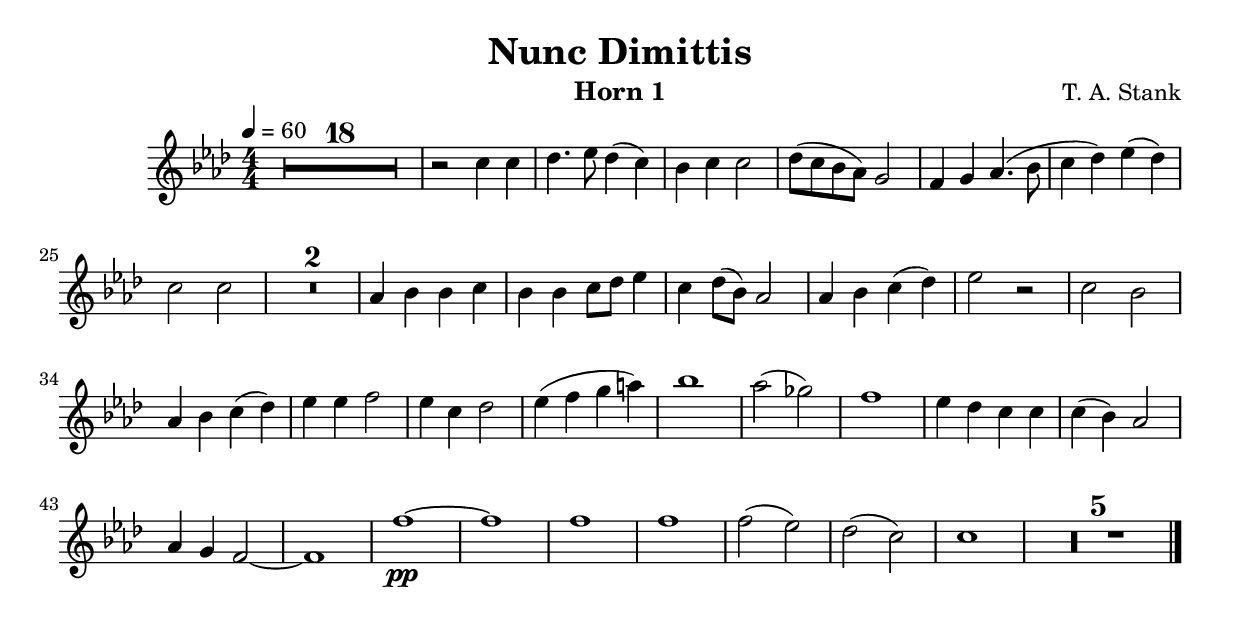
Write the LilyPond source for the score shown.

\version "2.12.3"

\include "header.lyi"
\include "template.lyi"

soprano = \relative c'' {
    R1*18
    r2 c4 c             |%19
    des4. ees8 des4 (c) |%20
    bes4 c c2           |%21
    des8 (c bes aes) g2 |%22
    f4 g aes4. (bes8    |%23
    c4 des) ees4 (des)  |%24
    c2 c                |%25
    R1*2                |%26-27
    aes4 bes bes c      |%28
    bes4 bes c8 des ees4    |%29
    c4 des8 (bes) aes2  |%30
    aes4 bes c (des)    |%31
    ees2 r              |%32
    c2 bes              |%33
    aes4 bes c (des)    |%34
    ees4 ees f2         |%35
    ees4 c des2         |%36
    ees4 (f g a)        |%37
    bes1                |%38
    aes2 (ges)          |%39
    f1                  |%40
    ees4 des c c        |%41
    c4 (bes) aes2       |%42
    aes4 g f2~          |%43
    f1                  |%44
    f'1~\pp             |%45
    f1                  |%46
    f1                  |%47
    f1                  |%48
    f2 (ees)            |%49
    des2 (c)            |%50
    c1                  |%51
    R1*5                |%52-56
}


\header {
    instrument = "Horn 1"
}

\score {
    \new Staff = Soprano <<
        \compressFullBarRests
        \transposition f
        \template
        \new Voice <<
            \soprano
        >>
    >>
    \layout { }
}
